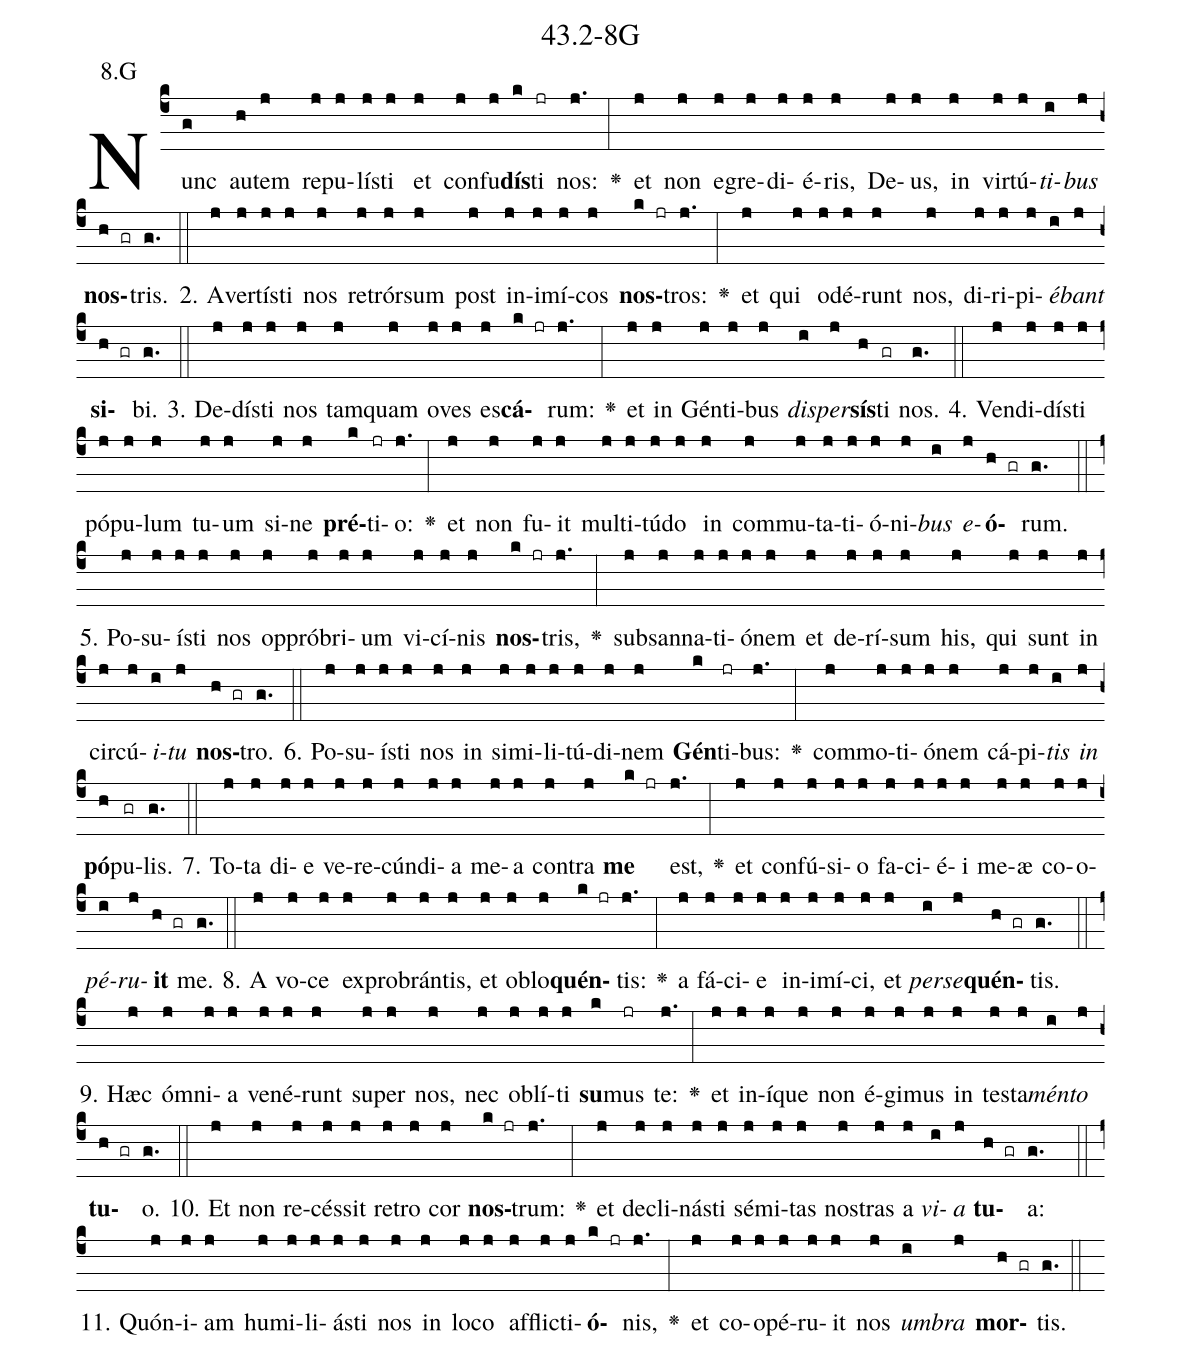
name: 43.2-8G;
annotation: 8.G;
%%
(c4)Nunc(g) au(h)tem(j) re(j)pu(j)lís(j)ti(j) et(j) con(j)fu(j)<b>dís</b>(k)ti(jr) nos:(j.) <v>\greheightstar</v>(:) et(j) non(j) e(j)gre(j)di(j)é(j)ris,(j) De(j)us,(j) in(j) vir(j)tú(j)<i>ti</i>(i)<i>bus</i>(j) <b>nos</b>(h gr)tris.(g.) (::)
2. A(j)ver(j)tís(j)ti(j) nos(j) re(j)trór(j)sum(j) post(j) in(j)i(j)mí(j)cos(j) <b>nos</b>(k jr)tros:(j.) <v>\greheightstar</v>(:) et(j) qui(j) o(j)dé(j)runt(j) nos,(j) di(j)ri(j)pi(j)<i>é</i>(i)<i>bant</i>(j) <b>si</b>(h gr)bi.(g.) (::)
3. De(j)dís(j)ti(j) nos(j) tam(j)quam(j) o(j)ves(j) es(j)<b>cá</b>(k jr)rum:(j.) <v>\greheightstar</v>(:) et(j) in(j) Gén(j)ti(j)bus(j) <i>di</i>(i)<i>sper</i>(j)<b>sís</b>(h)ti(gr) nos.(g.) (::)
4. Ven(j)di(j)dís(j)ti(j) pó(j)pu(j)lum(j) tu(j)um(j) si(j)ne(j) <b>pré</b>(k)ti(jr)o:(j.) <v>\greheightstar</v>(:) et(j) non(j) fu(j)it(j) mul(j)ti(j)tú(j)do(j) in(j) com(j)mu(j)ta(j)ti(j)ó(j)ni(j)<i>bus</i>(i) <i>e</i>(j)<b>ó</b>(h gr)rum.(g.) (::)
5. Po(j)su(j)ís(j)ti(j) nos(j) op(j)pró(j)bri(j)um(j) vi(j)cí(j)nis(j) <b>nos</b>(k jr)tris,(j.) <v>\greheightstar</v>(:) sub(j)san(j)na(j)ti(j)ó(j)nem(j) et(j) de(j)rí(j)sum(j) his,(j) qui(j) sunt(j) in(j) cir(j)cú(j)<i>i</i>(i)<i>tu</i>(j) <b>nos</b>(h gr)tro.(g.) (::)
6. Po(j)su(j)ís(j)ti(j) nos(j) in(j) si(j)mi(j)li(j)tú(j)di(j)nem(j) <b>Gén</b>(k)ti(jr)bus:(j.) <v>\greheightstar</v>(:) com(j)mo(j)ti(j)ó(j)nem(j) cá(j)pi(j)<i>tis</i>(i) <i>in</i>(j) <b>pó</b>(h)pu(gr)lis.(g.) (::)
7. To(j)ta(j) di(j)e(j) ve(j)re(j)cún(j)di(j)a(j) me(j)a(j) con(j)tra(j) <b>me</b>(k jr) est,(j.) <v>\greheightstar</v>(:) et(j) con(j)fú(j)si(j)o(j) fa(j)ci(j)é(j)i(j) me(j)æ(j) co(j)o(j)<i>pé</i>(i)<i>ru</i>(j)<b>it</b>(h gr) me.(g.) (::)
8. A(j) vo(j)ce(j) ex(j)pro(j)brán(j)tis,(j) et(j) ob(j)lo(j)<b>quén</b>(k jr)tis:(j.) <v>\greheightstar</v>(:) a(j) fá(j)ci(j)e(j) in(j)i(j)mí(j)ci,(j) et(j) <i>per</i>(i)<i>se</i>(j)<b>quén</b>(h gr)tis.(g.) (::)
9. Hæc(j) óm(j)ni(j)a(j) ve(j)né(j)runt(j) su(j)per(j) nos,(j) nec(j) ob(j)lí(j)ti(j) <b>su</b>(k)mus(jr) te:(j.) <v>\greheightstar</v>(:) et(j) in(j)í(j)que(j) non(j) é(j)gi(j)mus(j) in(j) tes(j)ta(j)<i>mén</i>(i)<i>to</i>(j) <b>tu</b>(h gr)o.(g.) (::)
10. Et(j) non(j) re(j)cés(j)sit(j) re(j)tro(j) cor(j) <b>nos</b>(k jr)trum:(j.) <v>\greheightstar</v>(:) et(j) de(j)cli(j)nás(j)ti(j) sé(j)mi(j)tas(j) nos(j)tras(j) a(j) <i>vi</i>(i)<i>a</i>(j) <b>tu</b>(h gr)a:(g.) (::)
11. Quón(j)i(j)am(j) hu(j)mi(j)li(j)ás(j)ti(j) nos(j) in(j) lo(j)co(j) af(j)flic(j)ti(j)<b>ó</b>(k jr)nis,(j.) <v>\greheightstar</v>(:) et(j) co(j)o(j)pé(j)ru(j)it(j) nos(j) <i>um</i>(i)<i>bra</i>(j) <b>mor</b>(h gr)tis.(g.) (::)
